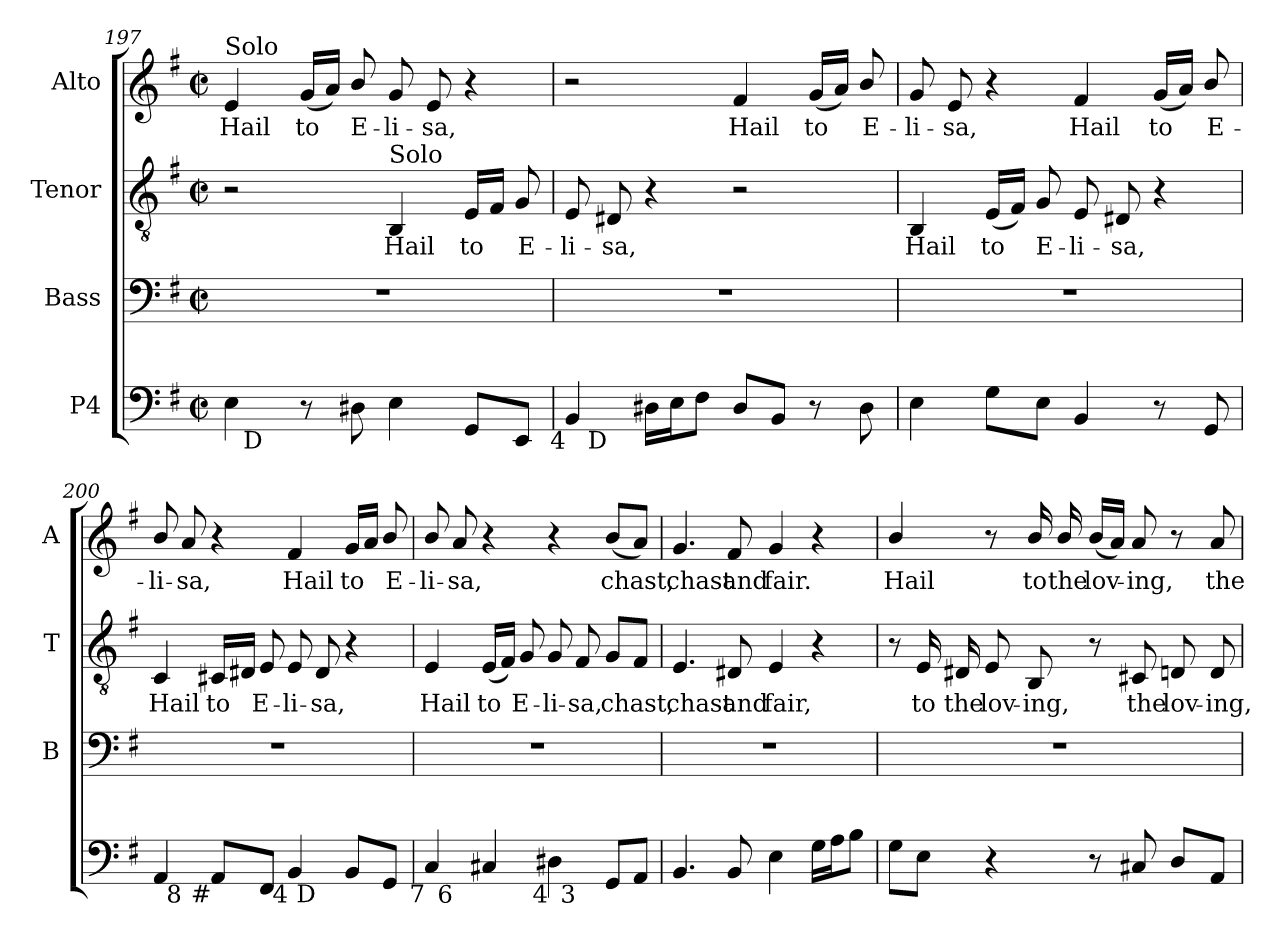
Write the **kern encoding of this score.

**kern	**kern	**kern	**text	**kern	**text
*part4	*part3	*part2	*part2	*part1	*part1
*staff4	*staff3	*staff2	*staff2	*staff1	*staff1
*I"P4	*I"Bass	*I"Tenor	*	*I"Alto	*
*	*I'B	*I'T	*	*I'A	*
*clefF4	*clefF4	*clefGv2	*	*clefG2	*
*k[f#]	*k[f#]	*k[f#]	*	*k[f#]	*
*e:	*e:	*e:	*	*e:	*
*M2/2	*M2/2	*M2/2	*	*M2/2	*
*met(c|)	*met(c|)	*met(c|)	*	*met(c|)	*
=197	=197	=197	=197	=197	=197
!	!	!	!	!LO:TX:a:t=Solo	!
!LO:TX:b:rj:t=4	!	!	!	!	!
!	!	!	!	!	!LO:LY:b:color=#000000
*^	*	*	*	*	*
4Ei\	8ryy	1r	2r	.	4ei/	Hail
!	!LO:TX:b:rj:t=D	!	!	!	!	!
.	2..ryy	.	.	.	.	.
!	!	!	!	!	!	!LO:LY:b:color=#000000
8r	.	.	.	.	(16gi/LL	to
.	.	.	.	.	16ai/JJ)	.
!	!	!	!	!	!	!LO:LY:b:color=#000000
8D#Xi\	.	.	.	.	8bi/	E-
!	!	!	!	!LO:LY:b:color=#000000	!	!
!	!	!	!LO:TX:a:t=Solo	!	!	!
!	!	!	!	!	!	!LO:LY:b:color=#000000
4Ei\	.	.	4BBi/	Hail	8gi/	-li-
!	!	!	!	!	!	!LO:LY:b:color=#000000
.	.	.	.	.	8ei/	-sa,
!	!	!	!	!LO:LY:b:color=#000000	!	!
8GGi/L	.	.	16Ei/LL	to	4r	.
.	.	.	16F#i/JJ	.	.	.
!	!	!	!	!LO:LY:b:color=#000000	!	!
8EEi/J	.	.	8Gi/	E-	.	.
!!LO:LB:g=z
=198	=198	=198	=198	=198	=198	=198
!LO:TX:b:rj:t=4	!	!	!	!	!	!
!	!	!	!	!LO:LY:b:color=#000000	!	!
4BBi/	8ryy	1r	8Ei/	-li-	2r	.
!	!LO:TX:b:rj:t=D	!	!	!	!	!
!	!	!	!	!LO:LY:b:color=#000000	!	!
.	2..ryy	.	8D#Xi/	-sa,	.	.
16D#Xi\LL	.	.	4r	.	.	.
16Ei\J	.	.	.	.	.	.
8F#i\J	.	.	.	.	.	.
!	!	!	!	!	!	!LO:LY:b:color=#000000
8D#i/L	.	.	2r	.	4f#i/	Hail
8BBi/J	.	.	.	.	.	.
!	!	!	!	!	!	!LO:LY:b:color=#000000
8r	.	.	.	.	(16gi/LL	to
.	.	.	.	.	16ai/JJ)	.
!	!	!	!	!	!	!LO:LY:b:color=#000000
8D#i\	.	.	.	.	8bi/	E-
*v	*v	*	*	*	*	*
=199	=199	=199	=199	=199	=199
*^	*	*	*	*	*
!	!	!	!	!LO:LY:b:color=#000000	!	!
*v	*v	*	*	*	*	*
*^	*	*	*	*	*
!	!	!	!	!	!	!LO:LY:b:color=#000000
*v	*v	*	*	*	*	*
4Ei\	1r	4BBi/	Hail	8gi/	-li-
!	!	!	!	!	!LO:LY:b:color=#000000
.	.	.	.	8ei/	-sa,
!	!	!	!LO:LY:b:color=#000000	!	!
8Gi\L	.	(16Ei/LL	to	4r	.
.	.	16F#i/JJ)	.	.	.
!	!	!	!LO:LY:b:color=#000000	!	!
8Ei\J	.	8Gi/	E-	.	.
!	!	!	!LO:LY:b:color=#000000	!	!
!	!	!	!	!	!LO:LY:b:color=#000000
4BBi/	.	8Ei/	-li-	4f#i/	Hail
!	!	!	!LO:LY:b:color=#000000	!	!
.	.	8D#Xi/	-sa,	.	.
!	!	!	!	!	!LO:LY:b:color=#000000
8r	.	4r	.	(16gi/LL	to
.	.	.	.	16ai/JJ)	.
!	!	!	!	!	!LO:LY:b:color=#000000
8GGi/	.	.	.	8bi/	E-
=200	=200	=200	=200	=200	=200
!	!	!	!LO:LY:b:color=#000000	!	!
!LO:TX:b:rj:t=9	!	!	!	!	!
!	!	!	!	!	!LO:LY:b:color=#000000
*^	*	*	*	*	*
*	*^	*	*	*	*	*
4AAi/	8ryy	2ryy	1r	4Ci/	Hail	8bi/	-li-
!	!LO:TX:b:rj:t=8	!	!	!	!	!	!
!	!	!	!	!	!	!	!LO:LY:b:color=#000000
.	2..ryy	.	.	.	.	8ai/	-sa,
!LO:TX:b:rj:t=#	!	!	!	!	!	!	!
!	!	!	!	!	!LO:LY:b:color=#000000	!	!
8AAi/L	.	.	.	16C#Xi/LL	to	4r	.
.	.	.	.	16D#Xi/JJ	.	.	.
!	!	!	!	!	!LO:LY:b:color=#000000	!	!
8FF#i/J	.	.	.	8Ei/	E-	.	.
!	!	!	!	!	!LO:LY:b:color=#000000	!	!
!LO:TX:b:rj:t=4	!	!	!	!	!	!	!
!	!	!	!	!	!	!	!LO:LY:b:color=#000000
4BBi/	.	8ryy	.	8Ei/	-li-	4f#i/	Hail
!	!	!LO:TX:b:rj:t=D	!	!	!	!	!
!	!	!	!	!	!LO:LY:b:color=#000000	!	!
.	.	4.ryy	.	8D#i/	-sa,	.	.
!	!	!	!	!	!	!	!LO:LY:b:color=#000000
8BBi/L	.	.	.	4r	.	16gi/LL	to
.	.	.	.	.	.	16ai/JJ	.
!	!	!	!	!	!	!	!LO:LY:b:color=#000000
8GGi/J	.	.	.	.	.	8bi/	E-
=201	=201	=201	=201	=201	=201	=201	=201
!	!	!	!	!	!LO:LY:b:color=#000000	!	!
!LO:TX:b:rj:t=7	!	!	!	!	!	!	!
!	!	!	!	!	!	!	!LO:LY:b:color=#000000
4Ci/	8ryy	2ryy	1r	4Ei/	Hail	8bi/	-li-
!	!LO:TX:b:rj:t=6	!	!	!	!	!	!
!	!	!	!	!	!	!	!LO:LY:b:color=#000000
.	2..ryy	.	.	.	.	8ai/	-sa,
!	!	!	!	!	!LO:LY:b:color=#000000	!	!
4C#Xi/	.	.	.	(16Ei/LL	to	4r	.
.	.	.	.	16F#i/JJ)	.	.	.
!	!	!	!	!	!LO:LY:b:color=#000000	!	!
.	.	.	.	8Gi/	E-	.	.
!LO:TX:b:rj:t=4	!	!	!	!	!	!	!
!	!	!	!	!	!LO:LY:b:color=#000000	!	!
4D#Xi\	.	8ryy	.	8Gi/	-li-	4r	.
!	!	!LO:TX:b:rj:t=3	!	!	!	!	!
!	!	!	!	!	!LO:LY:b:color=#000000	!	!
.	.	4.ryy	.	8F#i/	-sa,	.	.
!	!	!	!	!	!LO:LY:b:color=#000000	!	!
!	!	!	!	!	!	!	!LO:LY:b:color=#000000
8GGi/L	.	.	.	8Gi/L	chast,	(8bi/L	chast,
8AAi/J	.	.	.	8F#i/J	.	8ai/J)	.
*v	*v	*v	*	*	*	*	*
!!LO:LB:g=z
=202	=202	=202	=202	=202	=202
*^	*	*	*	*	*
*	*^	*	*	*	*	*
!	!	!	!	!	!LO:LY:b:color=#000000	!	!
*v	*v	*v	*	*	*	*	*
*^	*	*	*	*	*
*	*^	*	*	*	*	*
!	!	!	!	!	!	!	!LO:LY:b:color=#000000
*v	*v	*v	*	*	*	*	*
4.BBi/	1r	4.Ei/	chast	4.gi/	chast
!	!	!	!LO:LY:b:color=#000000	!	!
!	!	!	!	!	!LO:LY:b:color=#000000
8BBi/	.	8D#Xi/	and	8f#i/	and
!	!	!	!LO:LY:b:color=#000000	!	!
!	!	!	!	!	!LO:LY:b:color=#000000
4Ei\	.	4Ei/	fair,	4gi/	fair.
16Gi\LL	.	4r	.	4r	.
16Ai\J	.	.	.	.	.
8Bi\J	.	.	.	.	.
=203	=203	=203	=203	=203	=203
!	!	!	!	!	!LO:LY:b:color=#000000
8Gi\L	1r	8r	.	4bi/	Hail
!	!	!	!LO:LY:b:color=#000000	!	!
8Ei\J	.	16Ei/	to	.	.
!	!	!	!LO:LY:b:color=#000000	!	!
.	.	16D#Xi/	the	.	.
!	!	!	!LO:LY:b:color=#000000	!	!
4r	.	8Ei/	lov-	8r	.
!	!	!	!LO:LY:b:color=#000000	!	!
!	!	!	!	!	!LO:LY:b:color=#000000
.	.	8BBi/	-ing,	16bi/	to
!	!	!	!	!	!LO:LY:b:color=#000000
.	.	.	.	16bi/	the
!	!	!	!	!	!LO:LY:b:color=#000000
8r	.	8r	.	(16bi/LL	lov-
.	.	.	.	16ai/JJ)	.
!	!	!	!LO:LY:b:color=#000000	!	!
!	!	!	!	!	!LO:LY:b:color=#000000
8C#Xi/	.	8C#Xi/	the	8ai/	-ing,
!	!	!	!LO:LY:b:color=#000000	!	!
8Di/L	.	8Dni/	lov-	8r	.
!	!	!	!LO:LY:b:color=#000000	!	!
!	!	!	!	!	!LO:LY:b:color=#000000
8AAi/J	.	8Di/	-ing,	8ai/	the
=	=	=	=	=	=
*-	*-	*-	*-	*-	*-
